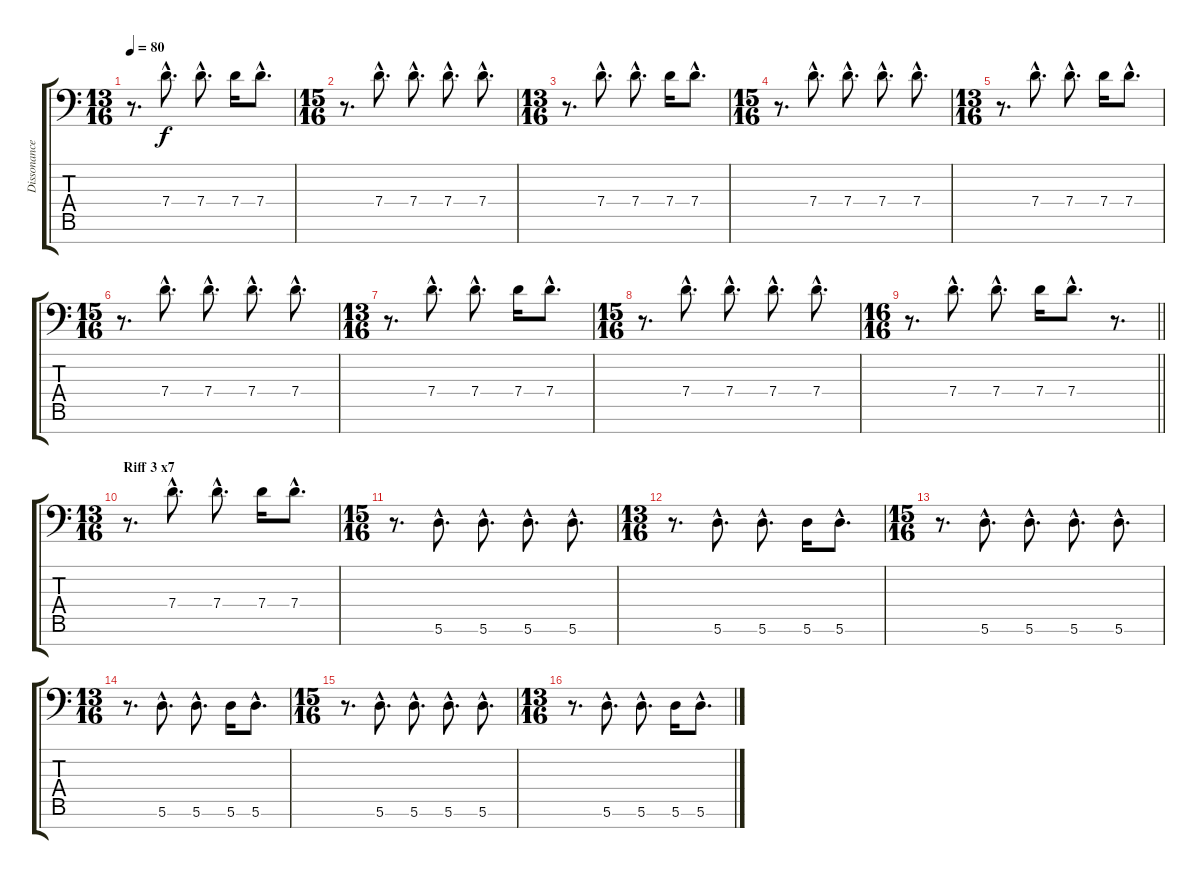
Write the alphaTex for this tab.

\track ("Dissonance - 8-String Drop-D" "Dissonance") {instrument distortionguitar}
\staff {score tabs}
\tuning (A3 F3 C3 G2 D2 A1 D1) {hide}
\ts (13 16)
\section ("" "")
\tempo 80
\clef f4
\ks c
r.8{d dy f} 7.4{hac}.8{d} 7.4{hac}.8{d} 7.4.16 7.4{hac}.8{d} |
\ts (15 16)
r.8{d} 7.4{hac}.8{d} 7.4{hac}.8{d} 7.4{hac}.8{d} 7.4{hac}.8{d} |
\ts (13 16)
r.8{d} 7.4{hac}.8{d} 7.4{hac}.8{d} 7.4.16 7.4{hac}.8{d} |
\ts (15 16)
r.8{d} 7.4{hac}.8{d} 7.4{hac}.8{d} 7.4{hac}.8{d} 7.4{hac}.8{d} |
\ts (13 16)
r.8{d} 7.4{hac}.8{d} 7.4{hac}.8{d} 7.4.16 7.4{hac}.8{d} |
\ts (15 16)
r.8{d} 7.4{hac}.8{d} 7.4{hac}.8{d} 7.4{hac}.8{d} 7.4{hac}.8{d} |
\ts (13 16)
r.8{d} 7.4{hac}.8{d} 7.4{hac}.8{d} 7.4.16 7.4{hac}.8{d} |
\ts (15 16)
r.8{d} 7.4{hac}.8{d} 7.4{hac}.8{d} 7.4{hac}.8{d} 7.4{hac}.8{d} |
\ts (16 16)
\barLineRight lightlight
r.8{d} 7.4{hac}.8{d} 7.4{hac}.8{d} 7.4.16 7.4{hac}.8{d} r.8{d} |
\ts (13 16)
\section ("" "Riff 3 x7")
r.8{d} 7.4{hac}.8{d} 7.4{hac}.8{d} 7.4.16 7.4{hac}.8{d} |
\ts (15 16)
r.8{d} 5.6{hac}.8{d} 5.6{hac}.8{d} 5.6{hac}.8{d} 5.6{hac}.8{d} |
\ts (13 16)
r.8{d} 5.6{hac}.8{d} 5.6{hac}.8{d} 5.6.16 5.6{hac}.8{d} |
\ts (15 16)
r.8{d} 5.6{hac}.8{d} 5.6{hac}.8{d} 5.6{hac}.8{d} 5.6{hac}.8{d} |
\ts (13 16)
r.8{d} 5.6{hac}.8{d} 5.6{hac}.8{d} 5.6.16 5.6{hac}.8{d} |
\ts (15 16)
r.8{d} 5.6{hac}.8{d} 5.6{hac}.8{d} 5.6{hac}.8{d} 5.6{hac}.8{d} |
\ts (13 16)
r.8{d} 5.6{hac}.8{d} 5.6{hac}.8{d} 5.6.16 5.6{hac}.8{d}
